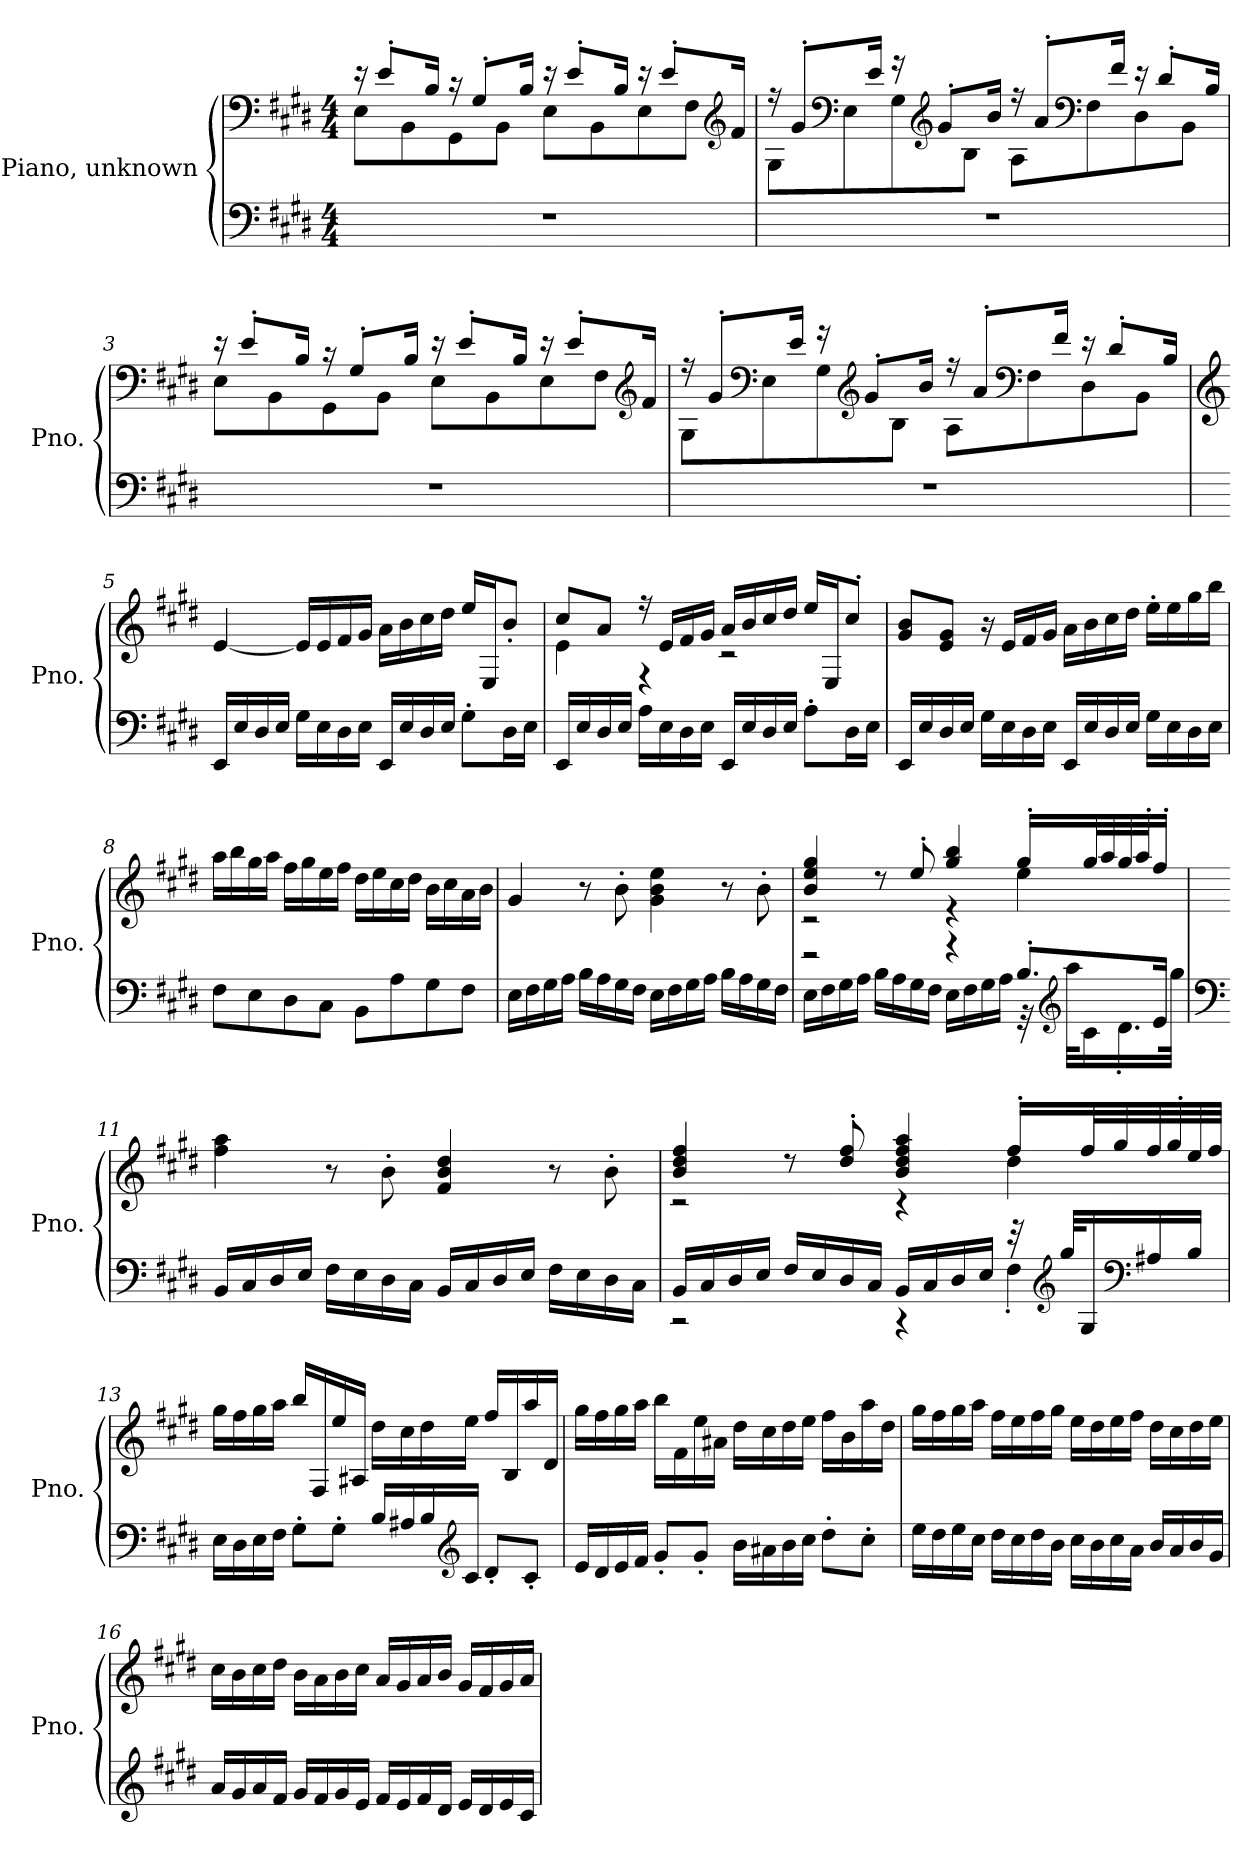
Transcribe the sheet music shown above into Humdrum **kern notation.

**kern	**kern
*part1	*part1
*staff2	*staff1
*I"Piano, unknown	*
*I'Pno.	*
*clefF4	*clefF4
*k[f#c#g#d#]	*k[f#c#g#d#]
*M4/4	*M4/4
*MM120	*MM120
=1	=1
*	*^
1r	16r	8E\L
.	8e'/L	.
.	.	8BB\
.	16B/Jk	.
.	16r	8GG#\
.	8G#'/L	.
.	.	8BB\J
.	16B/Jk	.
.	16r	8E\L
.	8e'/L	.
.	.	8BB\
.	16B/Jk	.
.	16r	8E\
.	8e'/L	.
.	.	8F#\J
*	*clefG2	*
.	16f#/Jk	.
=2	=2	=2
1r	16r	8G#\L
.	8g#'/L	.
*	*clefF4	*
.	.	8E\
.	16e/Jk	.
.	16r	8G#\
*	*clefG2	*
.	8g#'/L	.
.	.	8B\J
.	16b/Jk	.
.	16r	8A\L
.	8a'/L	.
*	*clefF4	*
.	.	8F#\
.	16f#/Jk	.
.	16r	8D#\
.	8d#'/L	.
.	.	8BB\J
.	16B/Jk	.
!!LO:LB:g=z	!!
=3	=3	=3
1r	16r	8E\L
.	8e'/L	.
.	.	8BB\
.	16B/Jk	.
.	16r	8GG#\
.	8G#'/L	.
.	.	8BB\J
.	16B/Jk	.
.	16r	8E\L
.	8e'/L	.
.	.	8BB\
.	16B/Jk	.
.	16r	8E\
.	8e'/L	.
.	.	8F#\J
*	*clefG2	*
.	16f#/Jk	.
=4	=4	=4
1r	16r	8G#\L
.	8g#'/L	.
*	*clefF4	*
.	.	8E\
.	16e/Jk	.
.	16r	8G#\
*	*clefG2	*
.	8g#'/L	.
.	.	8B\J
.	16b/Jk	.
.	16r	8A\L
.	8a'/L	.
*	*clefF4	*
.	.	8F#\
.	16f#/Jk	.
.	16r	8D#\
.	8d#'/L	.
.	.	8BB\J
.	16B/Jk	.
*	*v	*v
!!LO:LB:g=z
=5	=5
*	*clefG2
16EE/LL	[4e/
16E/	.
16D#/	.
16E/JJ	.
16G#\LL	16e/LL]
16E\	16e/
16D#\	16f#/
16E\JJ	16g#/JJ
16EE/LL	16a\LL
16E/	16b\
16D#/	16cc#\
16E/JJ	16dd#\JJ
8G#'\L	16ee/LL
.	16E/J
16D#\L	8b'/J
16E\JJ	.
=6	=6
*	*^
16EE/LL	8cc#/L	4e\
16E/	.	.
16D#/	8a/J	.
16E/JJ	.	.
16A\LL	16r	4r
16E\	16e/LL	.
16D#\	16f#/	.
16E\JJ	16g#/JJ	.
16EE/LL	16a/LL	2r
16E/	16b/	.
16D#/	16cc#/	.
16E/JJ	16dd#/JJ	.
8A'\L	16ee/LL	.
.	16E/J	.
16D#\L	8cc#'/J	.
16E\JJ	.	.
*	*v	*v
!!LO:LB:g=z
=7	=7
16EE/LL	8g#/ 8b/L
16E/	.
16D#/	8e/ 8g#/J
16E/JJ	.
16G#\LL	16r
16E\	16e/LL
16D#\	16f#/
16E\JJ	16g#/JJ
16EE/LL	16a\LL
16E/	16b\
16D#/	16cc#\
16E/JJ	16dd#\JJ
16G#\LL	16ee'\LL
16E\	16ee\
16D#\	16gg#\
16E\JJ	16bb\JJ
=8	=8
8F#\L	16aa\LL
.	16bb\
8E\	16gg#\
.	16aa\JJ
8D#\	16ff#\LL
.	16gg#\
8C#\J	16ee\
.	16ff#\JJ
8BB\L	16dd#\LL
.	16ee\
8A\	16cc#\
.	16dd#\JJ
8G#\	16b\LL
.	16cc#\
8F#\J	16a\
.	16b\JJ
!!LO:LB:g=z
=9	=9
16E\LL	4g#/
16F#\	.
16G#\	.
16A\JJ	.
16B\LL	8r
16A\	.
16G#\	8b'\
16F#\JJ	.
16E\LL	4g#\ 4b\ 4ee\
16F#\	.
16G#\	.
16A\JJ	.
16B\LL	8r
16A\	.
16G#\	8b'\
16F#\JJ	.
=10	=10
*^	*^
2r	16E\LL	4b/ 4ee/ 4gg#/	2r
.	16F#\	.	.
.	16G#\	.	.
.	16A\JJ	.	.
.	16B\LL	8r	.
.	16A\	.	.
.	16G#\	8ee'/	.
.	16F#\JJ	.	.
4r	16E\LL	4gg#/ 4bb/	4r
.	16F#\	.	.
.	16G#\	.	.
.	16A\JJ	.	.
8.B'/L	32r	16gg#'/LL	4ee\
*clefG2	*	*	*
.	32aa\KLL	.	.
.	16c#\	32gg#/L	.
.	.	32aa/	.
.	16.d#'\	32gg#/	.
.	.	32aa'/J	.
16e/Jk	.	16ff#'/JJ	.
.	32gg#\JJk	.	.
*v	*v	*	*
*	*v	*v
!!LO:LB:g=z
=11	=11
*clefF4	*
16BB/LL	4ff#\ 4aa\
16C#/	.
16D#/	.
16E/JJ	.
16F#\LL	8r
16E\	.
16D#\	8b'\
16C#\JJ	.
16BB/LL	4f#/ 4b/ 4dd#/
16C#/	.
16D#/	.
16E/JJ	.
16F#\LL	8r
16E\	.
16D#\	8b'\
16C#\JJ	.
=12	=12
*^	*^
16BB/LL	2r	4b/ 4dd#/ 4ff#/	2r
16C#/	.	.	.
16D#/	.	.	.
16E/JJ	.	.	.
16F#/LL	.	8r	.
16E/	.	.	.
16D#/	.	8dd#/' 8ff#/'	.
16C#/JJ	.	.	.
16BB/LL	4r	4b/ 4dd#/ 4ff#/ 4aa/	4r
16C#/	.	.	.
16D#/	.	.	.
16E/JJ	.	.	.
32r	4F#'\	16ff#'/LL	4dd#\
*clefG2	*	*	*
32gg#/KLL	.	.	.
16G#/	.	32ff#/L	.
.	.	32gg#/	.
*clefF4	*	*	*
16A#X/	.	32ff#/	.
.	.	32gg#'/	.
16B/JJ	.	32ee/	.
.	.	32ff#/JJJ	.
*v	*v	*	*
*	*v	*v
!!LO:PB:g=z
=13	=13
16E\LL	16gg#\LL
16D#\	16ff#\
16E\	16gg#\
16F#\JJ	16aa\JJ
8G#'\L	16bb/LL
.	16F#/
8G#'\J	16ee/
.	16A#X/JJ
16B/LL	16dd#\LL
16A#X/	16cc#\
16B/	16dd#\
*clefG2	*
16c#/JJ	16ee\JJ
8d#'/L	16ff#/LL
.	16B/
8c#'/J	16aa/
.	16d#/JJ
=14	=14
16e/LL	16gg#\LL
16d#/	16ff#\
16e/	16gg#\
16f#/JJ	16aa\JJ
8g#'/L	16bb\LL
.	16f#\
8g#'/J	16ee\
.	16a#X\JJ
16b\LL	16dd#\LL
16a#X\	16cc#\
16b\	16dd#\
16cc#\JJ	16ee\JJ
8dd#'\L	16ff#\LL
.	16b\
8cc#'\J	16aa\
.	16dd#\JJ
!!LO:LB:g=z
=15	=15
16ee\LL	16gg#\LL
16dd#\	16ff#\
16ee\	16gg#\
16cc#\JJ	16aa\JJ
16dd#\LL	16ff#\LL
16cc#\	16ee\
16dd#\	16ff#\
16b\JJ	16gg#\JJ
16cc#\LL	16ee\LL
16b\	16dd#\
16cc#\	16ee\
16a\JJ	16ff#\JJ
16b/LL	16dd#\LL
16a/	16cc#\
16b/	16dd#\
16g#/JJ	16ee\JJ
=16	=16
16a/LL	16cc#\LL
16g#/	16b\
16a/	16cc#\
16f#/JJ	16dd#\JJ
16g#/LL	16b\LL
16f#/	16a\
16g#/	16b\
16e/JJ	16cc#\JJ
16f#/LL	16a/LL
16e/	16g#/
16f#/	16a/
16d#/JJ	16b/JJ
16e/LL	16g#/LL
16d#/	16f#/
16e/	16g#/
16c#/JJ	16a/JJ
=	=
*-	*-
